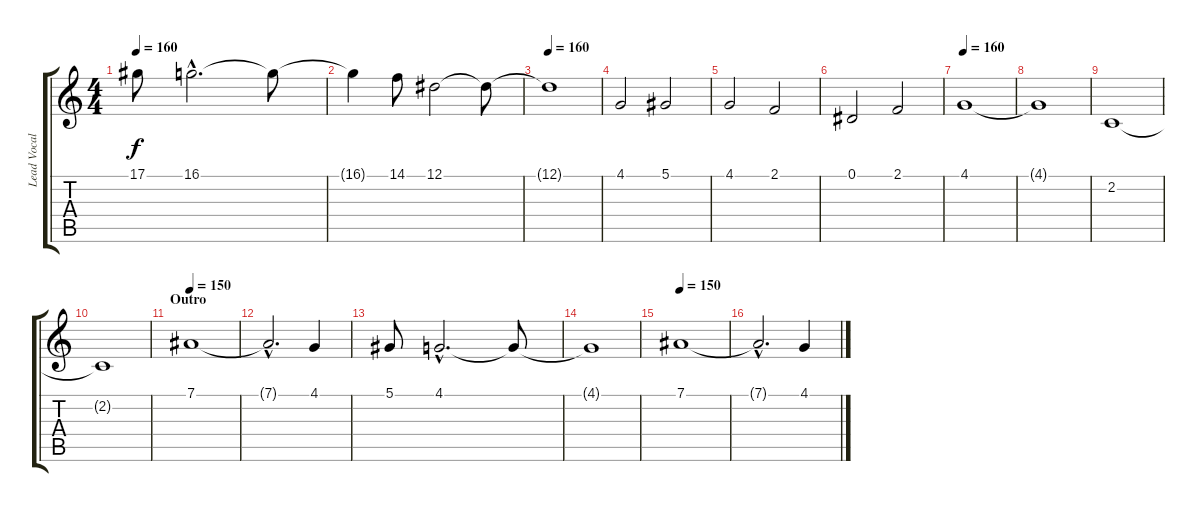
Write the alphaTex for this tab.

\track ("Lead Vocals [Rivers Cuomo]" "Lead Vocal") {instrument lead1square}
\staff {score tabs}
\tuning (Eb4 Bb3 Gb3 Db3 Ab2 Eb2) {hide}
\ts (4 4)
\tempo 160
\clef g2
\ks c
17.1.8{dy f} 16.1{hac}.2{d} 16.1{t}.8 |
16.1{t}.4 14.1.8 12.1.2 12.1{t}.8 |
\tempo 160
12.1{t}.1{volume 16} |
4.1.2 5.1.2 |
4.1.2 2.1.2 |
0.1.2 2.1.2 |
\tempo 160
4.1.1{volume 16} |
4.1{t}.1 |
2.2.1 |
2.2{t}.1 |
\section ("" "Outro")
\tempo 150
7.1.1{volume 10} |
7.1{hac t}.2{d} 4.1.4 |
5.1.8 4.1{hac}.2{d} 4.1{t}.8 |
4.1{t}.1 |
\tempo 150
7.1.1{volume 10} |
7.1{hac t}.2{d} 4.1.4
